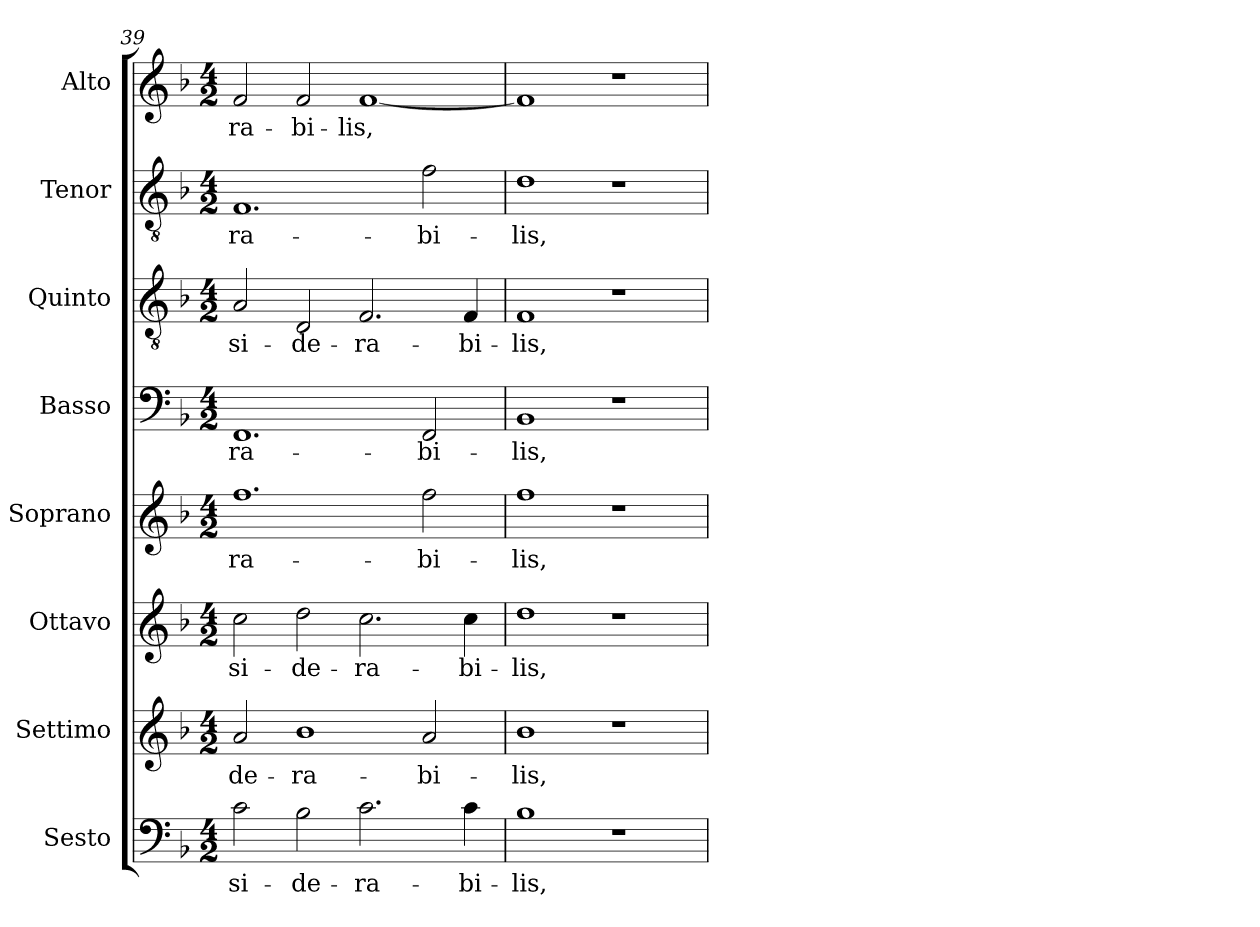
**kern	**text	**kern	**text	**kern	**text	**kern	**text	**kern	**text	**kern	**text	**kern	**text	**kern	**text
*part8	*part8	*part7	*part7	*part6	*part6	*part5	*part5	*part4	*part4	*part3	*part3	*part2	*part2	*part1	*part1
*staff8	*staff8	*staff7	*staff7	*staff6	*staff6	*staff5	*staff5	*staff4	*staff4	*staff3	*staff3	*staff2	*staff2	*staff1	*staff1
*I"Sesto	*	*I"Settimo	*	*I"Ottavo	*	*I"Soprano	*	*I"Basso	*	*I"Quinto	*	*I"Tenor	*	*I"Alto	*
*I'Ss.	*	*I'St.	*	*I'Ot.	*	*I'S.	*	*I'B.	*	*I'Q.	*	*I'T.	*	*I'A.	*
*clefF4	*	*clefG2	*	*clefG2	*	*clefG2	*	*clefF4	*	*clefGv2	*	*clefGv2	*	*clefG2	*
*	*	*	*	*	*	*	*	*	*	*ITrd7c12	*	*ITrd7c12	*	*	*
*k[b-]	*	*k[b-]	*	*k[b-]	*	*k[b-]	*	*k[b-]	*	*k[b-]	*	*k[b-]	*	*k[b-]	*
*F:	*	*F:	*	*F:	*	*F:	*	*F:	*	*F:	*	*F:	*	*F:	*
*M4/2	*	*M4/2	*	*M4/2	*	*M4/2	*	*M4/2	*	*M4/2	*	*M4/2	*	*M4/2	*
=39	=39	=39	=39	=39	=39	=39	=39	=39	=39	=39	=39	=39	=39	=39	=39
!	!LO:LY:b:color=#000000	!	!	!	!	!	!	!	!	!	!	!	!	!	!
!	!	!	!LO:LY:b:color=#000000	!	!	!	!	!	!	!	!	!	!	!	!
!	!	!	!	!	!LO:LY:b:color=#000000	!	!	!	!	!	!	!	!	!	!
!	!	!	!	!	!	!	!LO:LY:b:color=#000000	!	!	!	!	!	!	!	!
!	!	!	!	!	!	!	!	!	!LO:LY:b:color=#000000	!	!	!	!	!	!
!	!	!	!	!	!	!	!	!	!	!	!LO:LY:b:color=#000000	!	!	!	!
!	!	!	!	!	!	!	!	!	!	!	!	!	!LO:LY:b:color=#000000	!	!
!	!	!	!	!	!	!	!	!	!	!	!	!	!	!	!LO:LY:b:color=#000000
2ci\	-si-	2ai/	-de-	2cci\	-si-	1.ffi	-ra-	1.FFi	-ra-	2AAi/	-si-	1.FFi	-ra-	2fi/	-ra-
!	!LO:LY:b:color=#000000	!	!	!	!	!	!	!	!	!	!	!	!	!	!
!	!	!	!LO:LY:b:color=#000000	!	!	!	!	!	!	!	!	!	!	!	!
!	!	!	!	!	!LO:LY:b:color=#000000	!	!	!	!	!	!	!	!	!	!
!	!	!	!	!	!	!	!	!	!	!	!LO:LY:b:color=#000000	!	!	!	!
!	!	!	!	!	!	!	!	!	!	!	!	!	!	!	!LO:LY:b:color=#000000
2B-i\	-de-	1b-i	-ra-	2ddi\	-de-	.	.	.	.	2DDi/	-de-	.	.	2fi/	-bi-
!	!LO:LY:b:color=#000000	!	!	!	!	!	!	!	!	!	!	!	!	!	!
!	!	!	!	!	!LO:LY:b:color=#000000	!	!	!	!	!	!	!	!	!	!
!	!	!	!	!	!	!	!	!	!	!	!LO:LY:b:color=#000000	!	!	!	!
!	!	!	!	!	!	!	!	!	!	!	!	!	!	!	!LO:LY:b:color=#000000
2.ci\	-ra-	.	.	2.cci\	-ra-	.	.	.	.	2.FFi/	-ra-	.	.	[1fi	-lis,
!	!	!	!LO:LY:b:color=#000000	!	!	!	!	!	!	!	!	!	!	!	!
!	!	!	!	!	!	!	!LO:LY:b:color=#000000	!	!	!	!	!	!	!	!
!	!	!	!	!	!	!	!	!	!LO:LY:b:color=#000000	!	!	!	!	!	!
!	!	!	!	!	!	!	!	!	!	!	!	!	!LO:LY:b:color=#000000	!	!
.	.	2ai/	-bi-	.	.	2ffi\	-bi-	2FFi/	-bi-	.	.	2Fi\	-bi-	.	.
!	!LO:LY:b:color=#000000	!	!	!	!	!	!	!	!	!	!	!	!	!	!
!	!	!	!	!	!LO:LY:b:color=#000000	!	!	!	!	!	!	!	!	!	!
!	!	!	!	!	!	!	!	!	!	!	!LO:LY:b:color=#000000	!	!	!	!
4ci\	-bi-	.	.	4cci\	-bi-	.	.	.	.	4FFi/	-bi-	.	.	.	.
=40	=40	=40	=40	=40	=40	=40	=40	=40	=40	=40	=40	=40	=40	=40	=40
!	!LO:LY:b:color=#000000	!	!	!	!	!	!	!	!	!	!	!	!	!	!
!	!	!	!LO:LY:b:color=#000000	!	!	!	!	!	!	!	!	!	!	!	!
!	!	!	!	!	!LO:LY:b:color=#000000	!	!	!	!	!	!	!	!	!	!
!	!	!	!	!	!	!	!LO:LY:b:color=#000000	!	!	!	!	!	!	!	!
!	!	!	!	!	!	!	!	!	!LO:LY:b:color=#000000	!	!	!	!	!	!
!	!	!	!	!	!	!	!	!	!	!	!LO:LY:b:color=#000000	!	!	!	!
!	!	!	!	!	!	!	!	!	!	!	!	!	!LO:LY:b:color=#000000	!	!
1B-i	-lis,	1b-i	-lis,	1ddi	-lis,	1ffi	-lis,	1BB-i	-lis,	1FFi	-lis,	1Di	-lis,	1fi]	.
1r	.	1r	.	1r	.	1r	.	1r	.	1r	.	1r	.	1r	.
=	=	=	=	=	=	=	=	=	=	=	=	=	=	=	=
*-	*-	*-	*-	*-	*-	*-	*-	*-	*-	*-	*-	*-	*-	*-	*-
